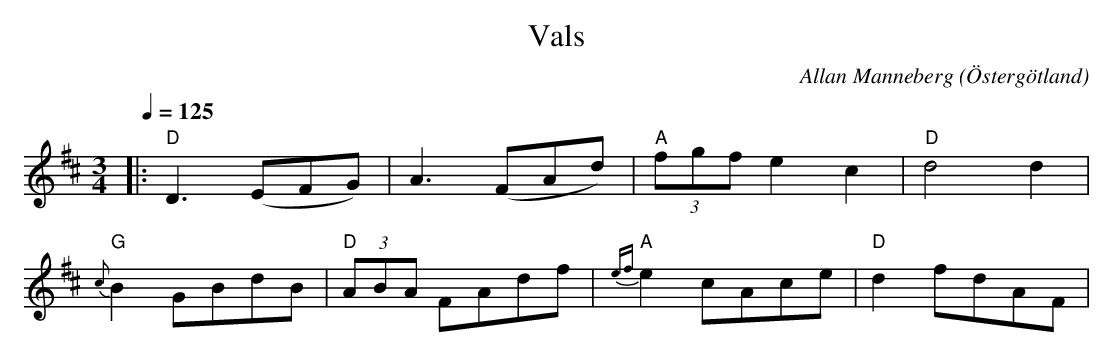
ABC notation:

X:1
T:Vals
O:Östergötland
C:Allan Manneberg
Q:1/4=125
M: 3/4
L: 1/8
K: D
|: "D"D3(EFG) | A3(FAd) |"A" (3fgf e2 c2|"D" d4 d2|
"G" {c}B2 GBdB| "D" (3ABA FAdf | "A" {ef}e2 cAce|"D" d2 fdAF|
:|
|: :|
